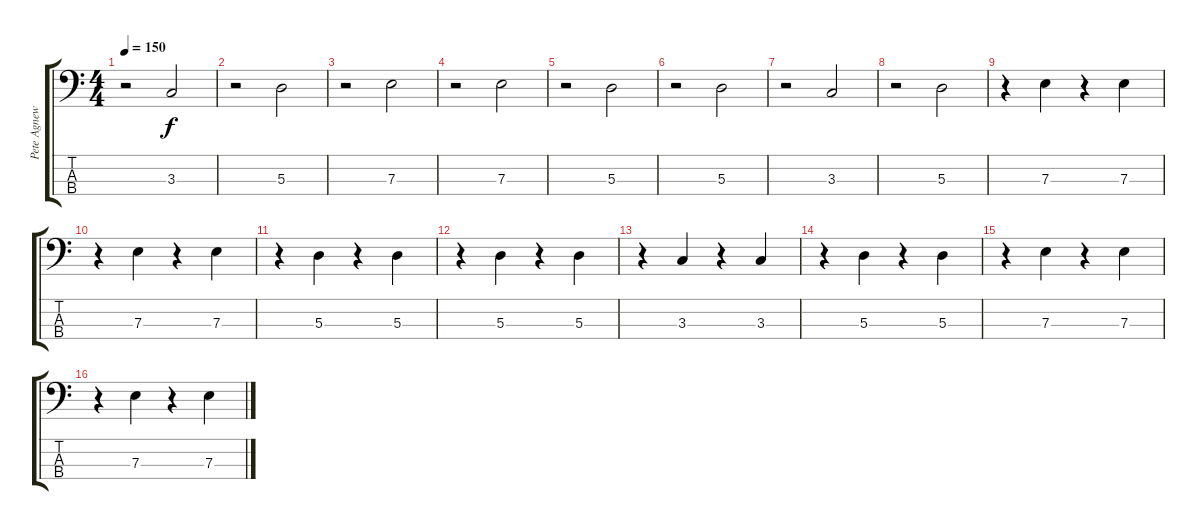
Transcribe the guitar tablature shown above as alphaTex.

\track ("Pete Agnew (bass)" "Pete Agnew") {instrument electricbasspick}
\staff {score tabs}
\tuning (G2 D2 A1 E1) {hide}
\ts (4 4)
\tempo 150
\clef f4
\ks c
r.2{dy f} 3.3.2 |
r.2 5.3.2 |
r.2 7.3.2 |
r.2 7.3.2 |
r.2 5.3.2 |
r.2 5.3.2 |
r.2 3.3.2 |
r.2 5.3.2 |
r.4 7.3.4 r.4 7.3.4 |
r.4 7.3.4 r.4 7.3.4 |
r.4 5.3.4 r.4 5.3.4 |
r.4 5.3.4 r.4 5.3.4 |
r.4 3.3.4 r.4 3.3.4 |
r.4 5.3.4 r.4 5.3.4 |
r.4 7.3.4 r.4 7.3.4 |
r.4 7.3.4 r.4 7.3.4
